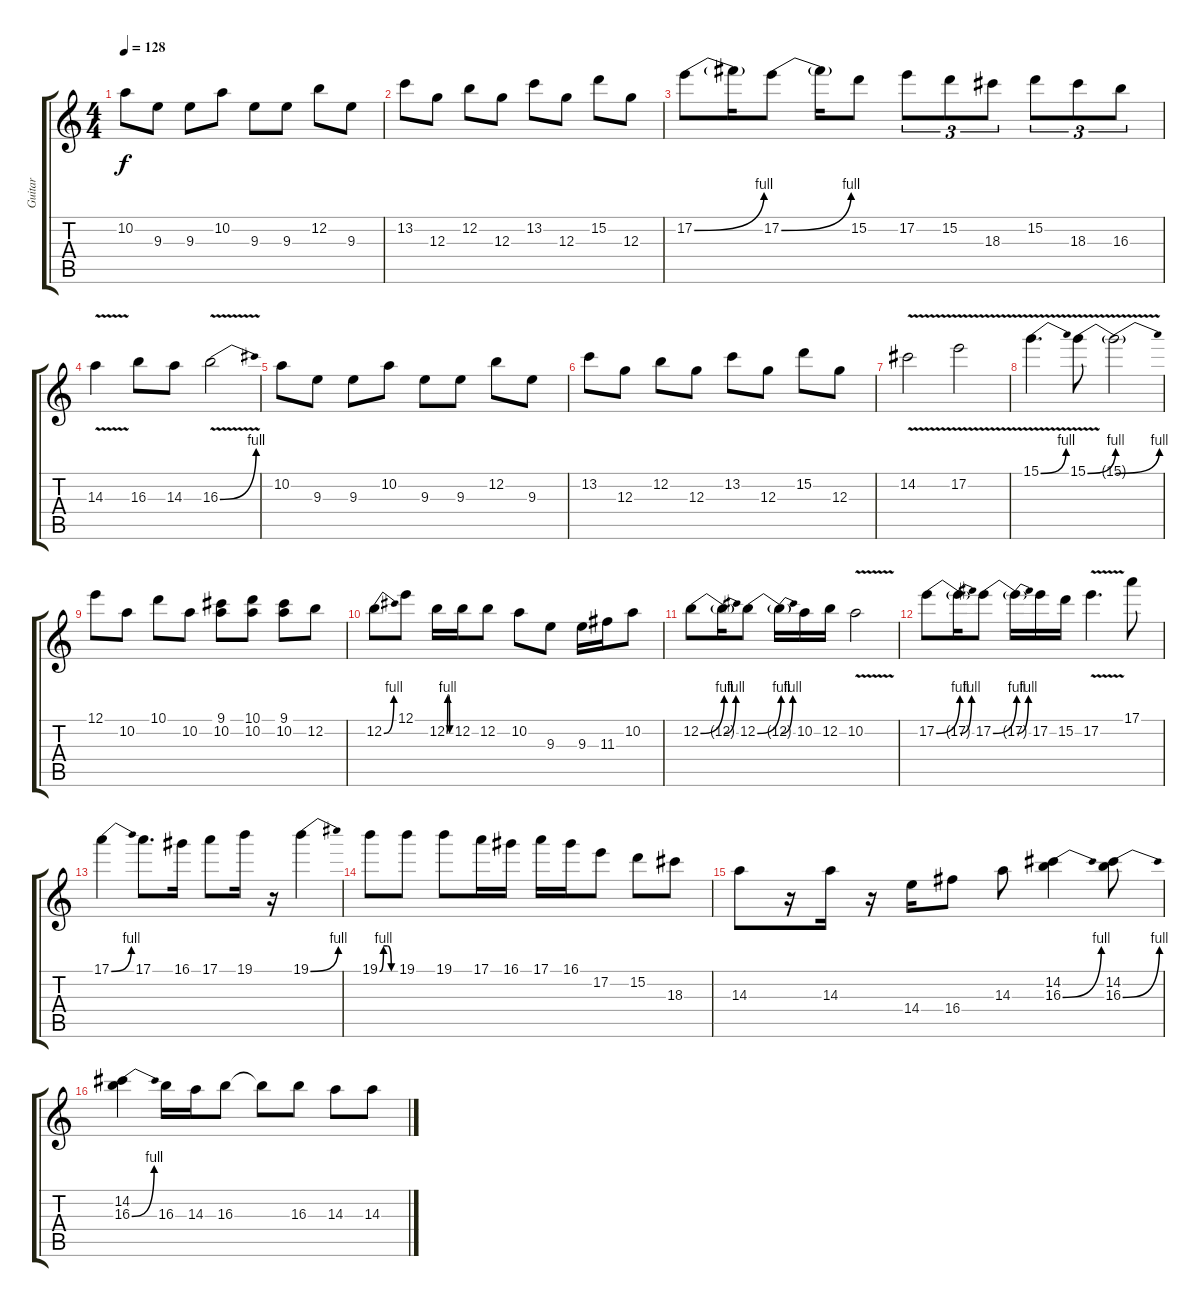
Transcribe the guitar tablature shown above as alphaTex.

\track ("Guitar" "Guitar") {instrument overdrivenguitar}
\staff {score tabs}
\tuning (E4 B3 G3 D3 A2 E2) {hide}
\ts (4 4)
\tempo 128
\clef g2
\ks c
10.2.8{dy f} 9.3.8 9.3.8 10.2.8 9.3.8 9.3.8 12.2.8 9.3.8 |
13.2.8 12.3.8 12.2.8 12.3.8 13.2.8 12.3.8 15.2.8 12.3.8 |
17.2{be (bend 0 0 60 4)}.8 17.2{t}.16 17.2{be (bend 0 0 60 4)}.8 17.2{t}.16 15.2.8 17.2.8{tu (3 2)} 15.2.8{tu (3 2)} 18.3.8{tu (3 2)} 15.2.8{tu (3 2)} 18.3.8{tu (3 2)} 16.3.8{tu (3 2)} |
14.3{v}.4 16.3.8 14.3.8 16.3{be (bend 0 0 60 4) v}.2 |
10.2.8 9.3.8 9.3.8 10.2.8 9.3.8 9.3.8 12.2.8 9.3.8 |
13.2.8 12.3.8 12.2.8 12.3.8 13.2.8 12.3.8 15.2.8 12.3.8 |
14.2{v}.2 17.2{v}.2 |
15.1{be (bend 0 0 60 4) v}.4{d} 15.1{be (bend 0 0 60 4) v}.8 15.1{be (bend 0 0 60 4) v t}.2 |
12.1.8 10.2.8 10.1.8 10.2.8 (9.1 10.2).8 (10.1 10.2).8 (9.1 10.2).8 12.2.8 |
12.2{be (bend 0 0 60 4)}.8 12.1.8 12.2{be (custom 0 0 15 4 30 4 45 0 60 0)}.16 12.2.16 12.2.8 10.2.8 9.3.8 9.3.16 11.3.16 10.2.8 |
12.2{be (bend 0 0 60 4)}.8 12.2{be (bend 0 0 60 4) t}.16 12.2{be (bend 0 0 60 4)}.8 12.2{be (bend 0 0 60 4) t}.16 10.2.16 12.2.16 10.2{v}.2 |
17.2{be (bend 0 0 60 4)}.8 17.2{be (bend 0 0 60 4) t}.16 17.2{be (bend 0 0 60 4)}.8 17.2{be (bend 0 0 60 4) t}.16 17.2.16 15.2.16 17.2{v}.4{d} 17.1.8 |
17.1{be (bend 0 0 60 4)}.4 17.1.8{d} 16.1.16 17.1.8 19.1.16 r.16 19.1{be (bend 0 0 60 4)}.4 |
19.1{be (custom 0 0 15 4 30 4 45 0 60 0)}.8 19.1.8 19.1.8 17.1.16 16.1.16 17.1.16 16.1.16 17.2.8 15.2.8 18.3.8 |
14.3.8 r.16 14.3.16 r.16 14.4.16 16.4.8 14.3.8 (14.2 16.3{be (bend 0 0 60 4)}).4 (14.2 16.3{be (bend 0 0 60 4)}).8 |
(14.2 16.3{be (bend 0 0 60 4)}).4 16.3.16 14.3.16 16.3.8 16.3{t}.8 16.3.8 14.3.8 14.3.8
